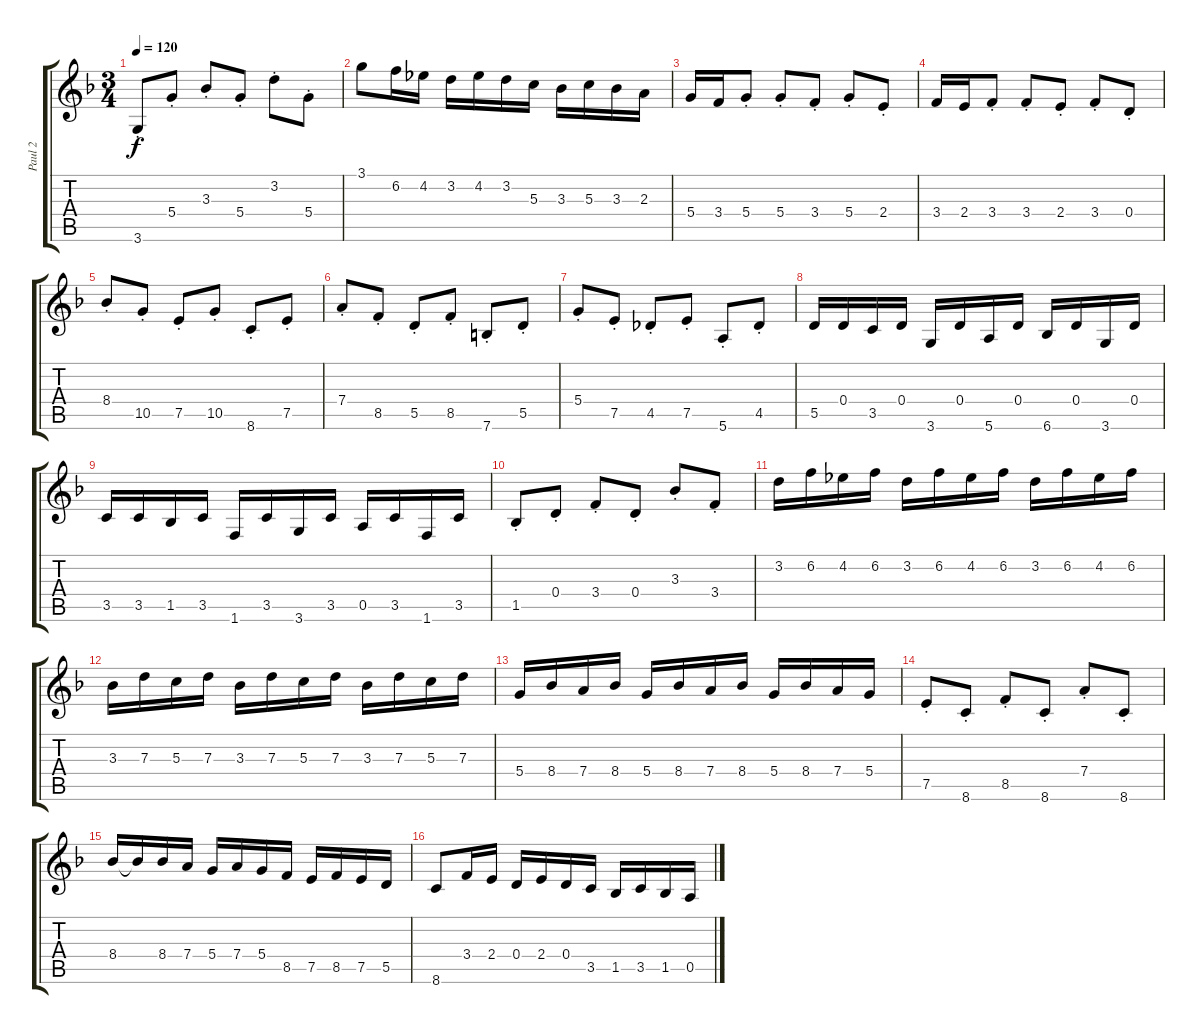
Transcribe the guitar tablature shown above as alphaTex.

\track ("Paul 2" "Paul 2") {instrument distortionguitar}
\staff {score tabs}
\tuning (E4 B3 G3 D3 A2 E2) {hide}
\ts (3 4)
\tempo 120
\clef g2
\ks f
3.6{st}.8{dy f} 5.4{st}.8 3.3{st}.8 5.4{st}.8 3.2{st}.8 5.4{st}.8 |
3.1.8 6.2.16 4.2.16 3.2.16 4.2.16 3.2.16 5.3.16 3.3.16 5.3.16 3.3.16 2.3.16 |
5.4.16 3.4.16 5.4{st}.8 5.4{st}.8 3.4{st}.8 5.4{st}.8 2.4{st}.8 |
3.4.16 2.4.16 3.4{st}.8 3.4{st}.8 2.4{st}.8 3.4{st}.8 0.4{st}.8 |
8.4{st}.8 10.5{st}.8 7.5{st}.8 10.5{st}.8 8.6{st}.8 7.5{st}.8 |
7.4{st}.8 8.5{st}.8 5.5{st}.8 8.5{st}.8 7.6{st}.8 5.5{st}.8 |
5.4{st}.8 7.5{st}.8 4.5{st}.8 7.5{st}.8 5.6{st}.8 4.5{st}.8 |
5.5.16 0.4.16 3.5.16 0.4.16 3.6.16 0.4.16 5.6.16 0.4.16 6.6.16 0.4.16 3.6.16 0.4.16 |
3.5.16 3.5.16 1.5.16 3.5.16 1.6.16 3.5.16 3.6.16 3.5.16 0.5.16 3.5.16 1.6.16 3.5.16 |
1.5{st}.8 0.4{st}.8 3.4{st}.8 0.4{st}.8 3.3{st}.8 3.4{st}.8 |
3.2.16 6.2.16 4.2.16 6.2.16 3.2.16 6.2.16 4.2.16 6.2.16 3.2.16 6.2.16 4.2.16 6.2.16 |
3.3.16 7.3.16 5.3.16 7.3.16 3.3.16 7.3.16 5.3.16 7.3.16 3.3.16 7.3.16 5.3.16 7.3.16 |
5.4.16 8.4.16 7.4.16 8.4.16 5.4.16 8.4.16 7.4.16 8.4.16 5.4.16 8.4.16 7.4.16 5.4.16 |
7.5{st}.8 8.6{st}.8 8.5{st}.8 8.6{st}.8 7.4{st}.8 8.6{st}.8 |
8.4.16 8.4{t}.16 8.4.16 7.4.16 5.4.16 7.4.16 5.4.16 8.5.16 7.5.16 8.5.16 7.5.16 5.5.16 |
8.6.8 3.4.16 2.4.16 0.4.16 2.4.16 0.4.16 3.5.16 1.5.16 3.5.16 1.5.16 0.5.16
